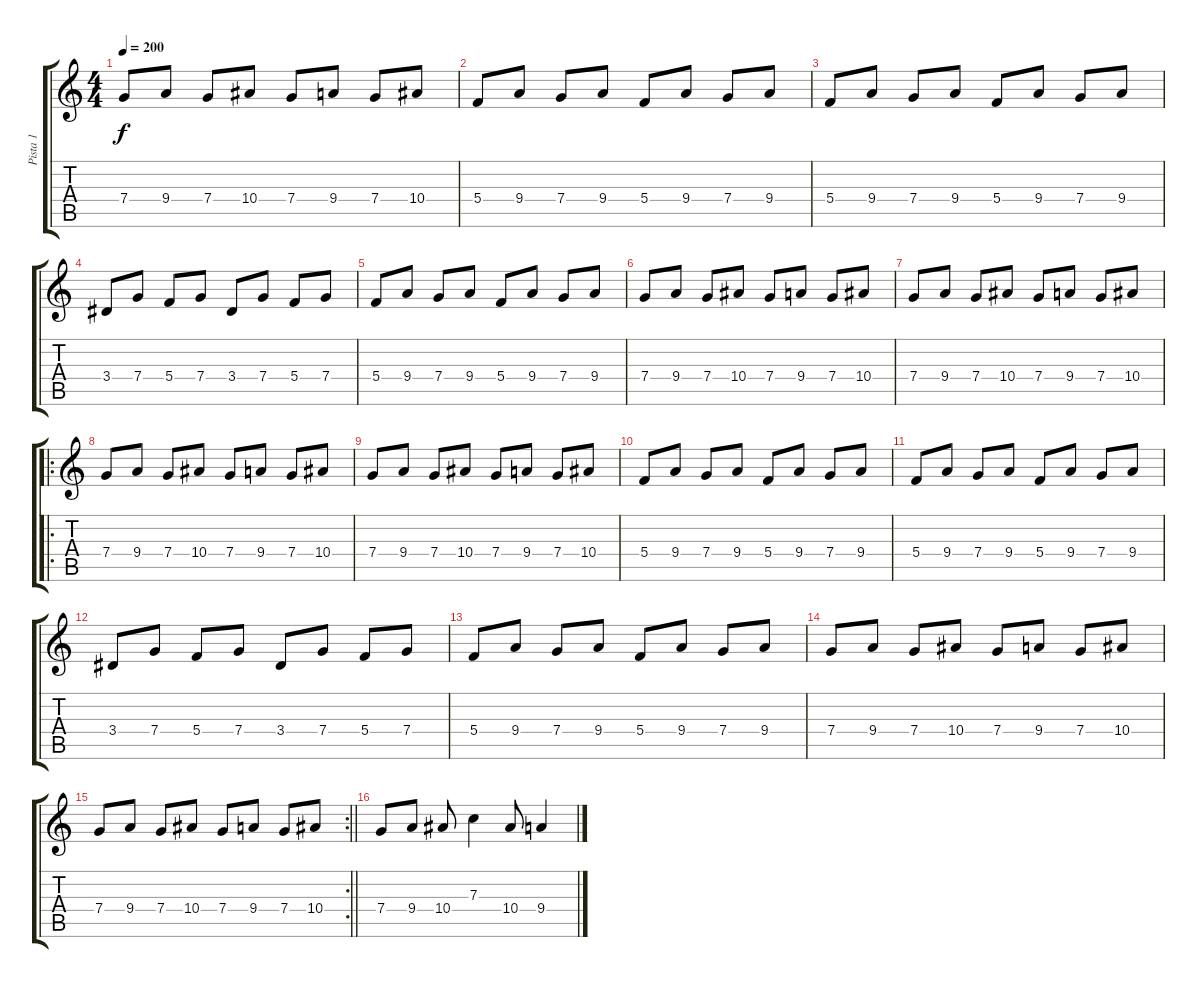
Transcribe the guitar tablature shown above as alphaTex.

\track ("Pista 1" "Pista 1") {instrument overdrivenguitar}
\staff {score tabs}
\tuning (D4 A3 F3 C3 G2 C2) {hide}
\ts (4 4)
\tempo 200
\clef g2
\ks c
7.4.8{dy f} 9.4.8 7.4.8 10.4.8 7.4.8 9.4.8 7.4.8 10.4.8 |
5.4.8 9.4.8 7.4.8 9.4.8 5.4.8 9.4.8 7.4.8 9.4.8 |
5.4.8 9.4.8 7.4.8 9.4.8 5.4.8 9.4.8 7.4.8 9.4.8 |
3.4.8 7.4.8 5.4.8 7.4.8 3.4.8 7.4.8 5.4.8 7.4.8 |
5.4.8 9.4.8 7.4.8 9.4.8 5.4.8 9.4.8 7.4.8 9.4.8 |
7.4.8 9.4.8 7.4.8 10.4.8 7.4.8 9.4.8 7.4.8 10.4.8 |
7.4.8 9.4.8 7.4.8 10.4.8 7.4.8 9.4.8 7.4.8 10.4.8 |
\ro
7.4.8 9.4.8 7.4.8 10.4.8 7.4.8 9.4.8 7.4.8 10.4.8 |
7.4.8 9.4.8 7.4.8 10.4.8 7.4.8 9.4.8 7.4.8 10.4.8 |
5.4.8 9.4.8 7.4.8 9.4.8 5.4.8 9.4.8 7.4.8 9.4.8 |
5.4.8 9.4.8 7.4.8 9.4.8 5.4.8 9.4.8 7.4.8 9.4.8 |
3.4.8 7.4.8 5.4.8 7.4.8 3.4.8 7.4.8 5.4.8 7.4.8 |
5.4.8 9.4.8 7.4.8 9.4.8 5.4.8 9.4.8 7.4.8 9.4.8 |
7.4.8 9.4.8 7.4.8 10.4.8 7.4.8 9.4.8 7.4.8 10.4.8 |
\rc 2
\barLineRight lightlight
7.4.8 9.4.8 7.4.8 10.4.8 7.4.8 9.4.8 7.4.8 10.4.8 |
\section ("" "")
7.4.8 9.4.8 10.4.8 7.3.4 10.4.8 9.4.4
